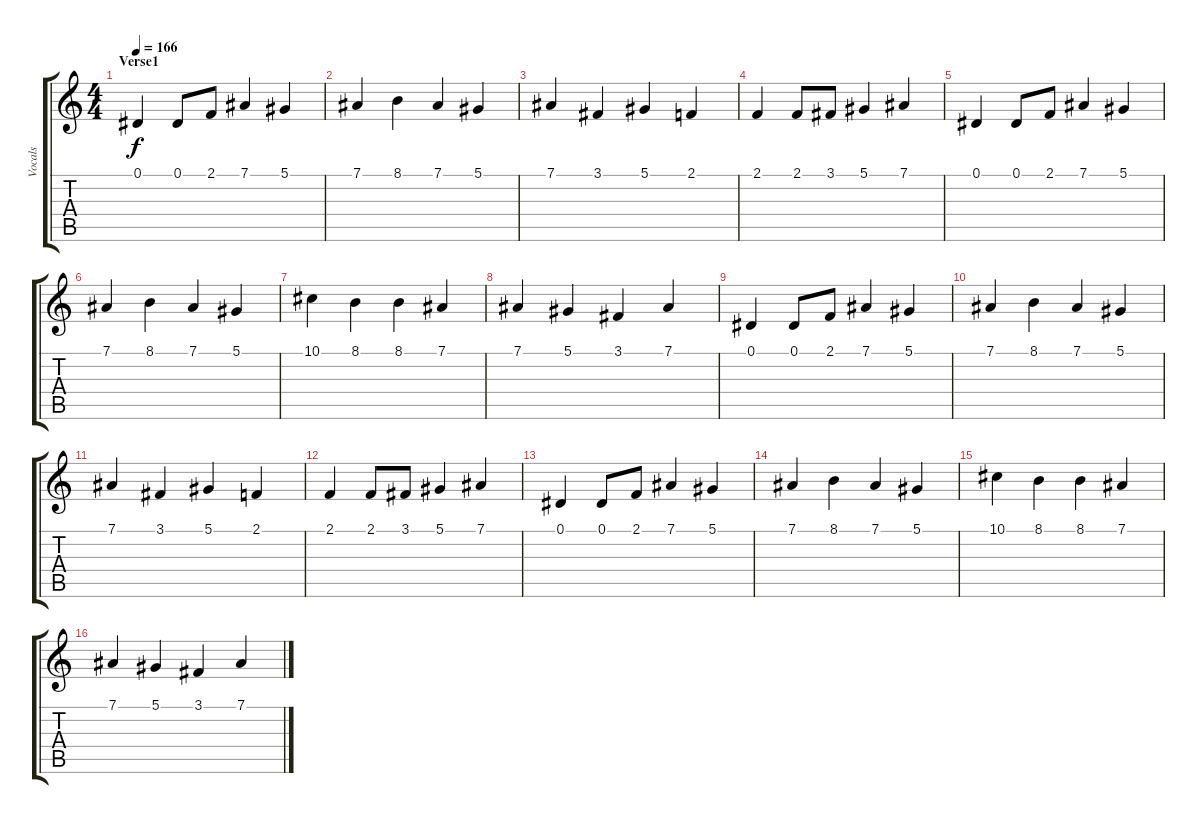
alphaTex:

\track ("Vocals" "Vocals") {instrument lead2sawtooth}
\staff {score tabs}
\tuning (Eb4 Bb3 Gb3 Db3 Ab2 Eb2) {hide}
\ts (4 4)
\section ("" "Verse1")
\tempo 166
\clef g2
\ks c
0.1.4{dy f} 0.1.8 2.1.8 7.1.4 5.1.4 |
7.1.4 8.1.4 7.1.4 5.1.4 |
7.1.4 3.1.4 5.1.4 2.1.4 |
2.1.4 2.1.8 3.1.8 5.1.4 7.1.4 |
0.1.4 0.1.8 2.1.8 7.1.4 5.1.4 |
7.1.4 8.1.4 7.1.4 5.1.4 |
10.1.4 8.1.4 8.1.4 7.1.4 |
7.1.4 5.1.4 3.1.4 7.1.4 |
0.1.4 0.1.8 2.1.8 7.1.4 5.1.4 |
7.1.4 8.1.4 7.1.4 5.1.4 |
7.1.4 3.1.4 5.1.4 2.1.4 |
2.1.4 2.1.8 3.1.8 5.1.4 7.1.4 |
0.1.4 0.1.8 2.1.8 7.1.4 5.1.4 |
7.1.4 8.1.4 7.1.4 5.1.4 |
10.1.4 8.1.4 8.1.4 7.1.4 |
7.1.4 5.1.4 3.1.4 7.1.4
